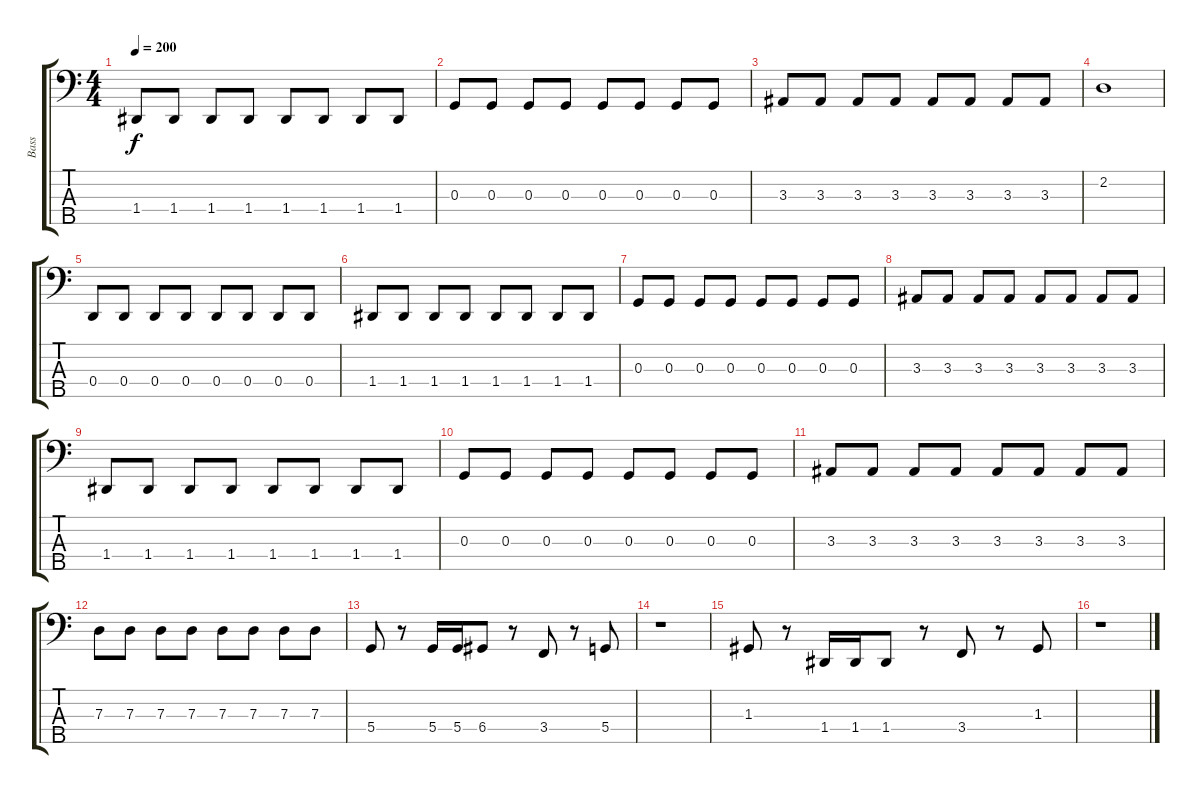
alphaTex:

\track ("Bass" "Bass") {instrument electricbasspick}
\staff {score tabs}
\tuning (F2 C2 G1 D1 A0) {hide}
\ts (4 4)
\tempo 200
\clef f4
\ks c
1.4.8{dy f} 1.4.8 1.4.8 1.4.8 1.4.8 1.4.8 1.4.8 1.4.8 |
0.3.8 0.3.8 0.3.8 0.3.8 0.3.8 0.3.8 0.3.8 0.3.8 |
3.3.8 3.3.8 3.3.8 3.3.8 3.3.8 3.3.8 3.3.8 3.3.8 |
2.2.1 |
0.4.8 0.4.8 0.4.8 0.4.8 0.4.8 0.4.8 0.4.8 0.4.8 |
1.4.8 1.4.8 1.4.8 1.4.8 1.4.8 1.4.8 1.4.8 1.4.8 |
0.3.8 0.3.8 0.3.8 0.3.8 0.3.8 0.3.8 0.3.8 0.3.8 |
3.3.8 3.3.8 3.3.8 3.3.8 3.3.8 3.3.8 3.3.8 3.3.8 |
1.4.8 1.4.8 1.4.8 1.4.8 1.4.8 1.4.8 1.4.8 1.4.8 |
0.3.8 0.3.8 0.3.8 0.3.8 0.3.8 0.3.8 0.3.8 0.3.8 |
3.3.8 3.3.8 3.3.8 3.3.8 3.3.8 3.3.8 3.3.8 3.3.8 |
7.3.8 7.3.8 7.3.8 7.3.8 7.3.8 7.3.8 7.3.8 7.3.8 |
5.4.8 r.8 5.4.16 5.4.16 6.4.8 r.8 3.4.8 r.8 5.4.8 |
r.1 |
1.3.8 r.8 1.4.16 1.4.16 1.4.8 r.8 3.4.8 r.8 1.3.8 |
r.1
